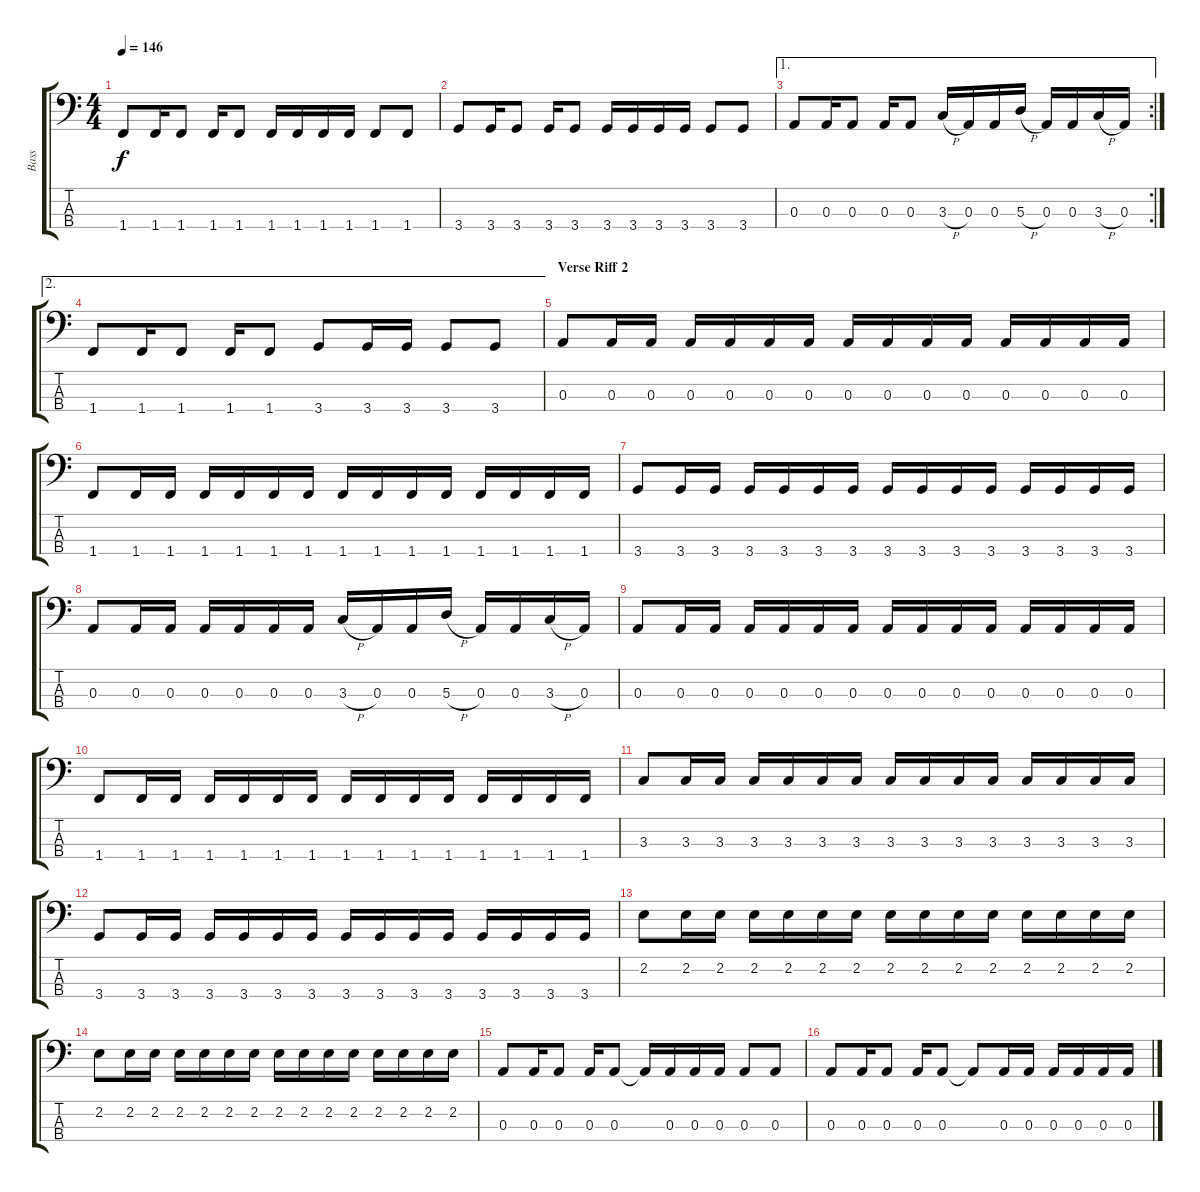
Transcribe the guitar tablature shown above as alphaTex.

\track ("Bass" "Bass") {instrument electricbasspick}
\staff {score tabs}
\tuning (G2 D2 A1 E1) {hide}
\ts (4 4)
\tempo 146
\clef f4
\ks c
1.4.8{dy f} 1.4.16 1.4.8 1.4.16 1.4.8 1.4.16 1.4.16 1.4.16 1.4.16 1.4.8 1.4.8 |
3.4.8 3.4.16 3.4.8 3.4.16 3.4.8 3.4.16 3.4.16 3.4.16 3.4.16 3.4.8 3.4.8 |
\ae 1
\rc 2
0.3.8 0.3.16 0.3.8 0.3.16 0.3.8 3.3{h}.16 0.3.16 0.3.16 5.3{h}.16 0.3.16 0.3.16 3.3{h}.16 0.3.16 |
\ae 2
1.4.8 1.4.16 1.4.8 1.4.16 1.4.8 3.4.8 3.4.16 3.4.16 3.4.8 3.4.8 |
\section ("" "Verse Riff 2")
0.3.8 0.3.16 0.3.16 0.3.16 0.3.16 0.3.16 0.3.16 0.3.16 0.3.16 0.3.16 0.3.16 0.3.16 0.3.16 0.3.16 0.3.16 |
1.4.8 1.4.16 1.4.16 1.4.16 1.4.16 1.4.16 1.4.16 1.4.16 1.4.16 1.4.16 1.4.16 1.4.16 1.4.16 1.4.16 1.4.16 |
3.4.8 3.4.16 3.4.16 3.4.16 3.4.16 3.4.16 3.4.16 3.4.16 3.4.16 3.4.16 3.4.16 3.4.16 3.4.16 3.4.16 3.4.16 |
0.3.8 0.3.16 0.3.16 0.3.16 0.3.16 0.3.16 0.3.16 3.3{h}.16 0.3.16 0.3.16 5.3{h}.16 0.3.16 0.3.16 3.3{h}.16 0.3.16 |
0.3.8 0.3.16 0.3.16 0.3.16 0.3.16 0.3.16 0.3.16 0.3.16 0.3.16 0.3.16 0.3.16 0.3.16 0.3.16 0.3.16 0.3.16 |
1.4.8 1.4.16 1.4.16 1.4.16 1.4.16 1.4.16 1.4.16 1.4.16 1.4.16 1.4.16 1.4.16 1.4.16 1.4.16 1.4.16 1.4.16 |
3.3.8 3.3.16 3.3.16 3.3.16 3.3.16 3.3.16 3.3.16 3.3.16 3.3.16 3.3.16 3.3.16 3.3.16 3.3.16 3.3.16 3.3.16 |
3.4.8 3.4.16 3.4.16 3.4.16 3.4.16 3.4.16 3.4.16 3.4.16 3.4.16 3.4.16 3.4.16 3.4.16 3.4.16 3.4.16 3.4.16 |
2.2.8 2.2.16 2.2.16 2.2.16 2.2.16 2.2.16 2.2.16 2.2.16 2.2.16 2.2.16 2.2.16 2.2.16 2.2.16 2.2.16 2.2.16 |
2.2.8 2.2.16 2.2.16 2.2.16 2.2.16 2.2.16 2.2.16 2.2.16 2.2.16 2.2.16 2.2.16 2.2.16 2.2.16 2.2.16 2.2.16 |
0.3.8 0.3.16 0.3.8 0.3.16 0.3.8 0.3{t}.16 0.3.16 0.3.16 0.3.16 0.3.8 0.3.8 |
0.3.8 0.3.16 0.3.8 0.3.16 0.3.8 0.3{t}.8 0.3.16 0.3.16 0.3.16 0.3.16 0.3.16 0.3.16
